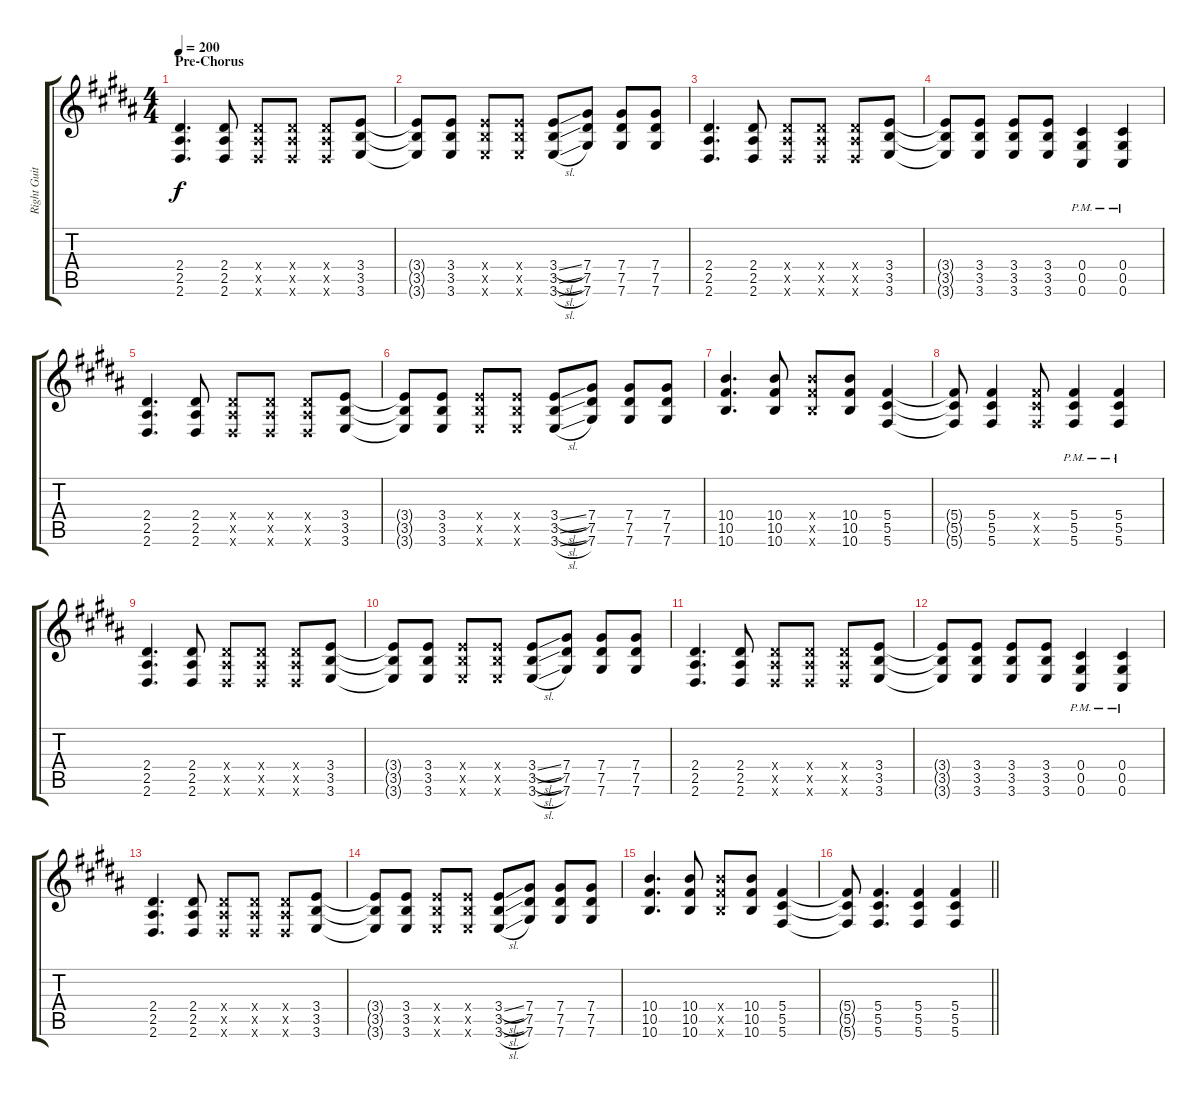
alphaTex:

\track ("Right Guitar" "Right Guit") {instrument distortionguitar}
\staff {score tabs}
\tuning (Eb4 Bb3 Gb3 Db3 Ab2 Db2) {hide}
\ts (4 4)
\section ("" "Pre-Chorus")
\tempo 200
\clef g2
\ks b
(2.4 2.5 2.6).4{d dy f} (2.4 2.5 2.6).8 (2.4{x} 2.5{x} 2.6{x}).8 (2.4{x} 2.5{x} 2.6{x}).8 (2.4{x} 2.5{x} 2.6{x}).8 (3.4 3.5 3.6).8 |
(3.4{t} 3.5{t} 3.6{t}).8 (3.4 3.5 3.6).8 (3.4{x} 3.5{x} 3.6{x}).8 (3.4{x} 3.5{x} 3.6{x}).8 (3.4{sl} 3.5{sl} 3.6{sl}).8 (7.4 7.5 7.6).8 (7.4 7.5 7.6).8 (7.4 7.5 7.6).8 |
(2.4 2.5 2.6).4{d} (2.4 2.5 2.6).8 (2.4{x} 2.5{x} 2.6{x}).8 (2.4{x} 2.5{x} 2.6{x}).8 (2.4{x} 2.5{x} 2.6{x}).8 (3.4 3.5 3.6).8 |
(3.4{t} 3.5{t} 3.6{t}).8 (3.4 3.5 3.6).8 (3.4 3.5 3.6).8 (3.4 3.5 3.6).8 (0.4{pm} 0.5{pm} 0.6{pm}).4 (0.4{pm} 0.5{pm} 0.6{pm}).4 |
(2.4 2.5 2.6).4{d} (2.4 2.5 2.6).8 (2.4{x} 2.5{x} 2.6{x}).8 (2.4{x} 2.5{x} 2.6{x}).8 (2.4{x} 2.5{x} 2.6{x}).8 (3.4 3.5 3.6).8 |
(3.4{t} 3.5{t} 3.6{t}).8 (3.4 3.5 3.6).8 (3.4{x} 3.5{x} 3.6{x}).8 (3.4{x} 3.5{x} 3.6{x}).8 (3.4{sl} 3.5{sl} 3.6{sl}).8 (7.4 7.5 7.6).8 (7.4 7.5 7.6).8 (7.4 7.5 7.6).8 |
(10.4 10.5 10.6).4{d} (10.4 10.5 10.6).8 (10.4{x} 10.5{x} 10.6{x}).8 (10.4 10.5 10.6).8 (5.4 5.5 5.6).4 |
(5.4{t} 5.5{t} 5.6{t}).8 (5.4 5.5 5.6).4 (5.4{x} 5.5{x} 5.6{x}).8 (5.4{pm} 5.5{pm} 5.6{pm}).4 (5.4{pm} 5.5{pm} 5.6{pm}).4 |
(2.4 2.5 2.6).4{d} (2.4 2.5 2.6).8 (2.4{x} 2.5{x} 2.6{x}).8 (2.4{x} 2.5{x} 2.6{x}).8 (2.4{x} 2.5{x} 2.6{x}).8 (3.4 3.5 3.6).8 |
(3.4{t} 3.5{t} 3.6{t}).8 (3.4 3.5 3.6).8 (3.4{x} 3.5{x} 3.6{x}).8 (3.4{x} 3.5{x} 3.6{x}).8 (3.4{sl} 3.5{sl} 3.6{sl}).8 (7.4 7.5 7.6).8 (7.4 7.5 7.6).8 (7.4 7.5 7.6).8 |
(2.4 2.5 2.6).4{d} (2.4 2.5 2.6).8 (2.4{x} 2.5{x} 2.6{x}).8 (2.4{x} 2.5{x} 2.6{x}).8 (2.4{x} 2.5{x} 2.6{x}).8 (3.4 3.5 3.6).8 |
(3.4{t} 3.5{t} 3.6{t}).8 (3.4 3.5 3.6).8 (3.4 3.5 3.6).8 (3.4 3.5 3.6).8 (0.4{pm} 0.5{pm} 0.6{pm}).4 (0.4{pm} 0.5{pm} 0.6{pm}).4 |
(2.4 2.5 2.6).4{d} (2.4 2.5 2.6).8 (2.4{x} 2.5{x} 2.6{x}).8 (2.4{x} 2.5{x} 2.6{x}).8 (2.4{x} 2.5{x} 2.6{x}).8 (3.4 3.5 3.6).8 |
(3.4{t} 3.5{t} 3.6{t}).8 (3.4 3.5 3.6).8 (3.4{x} 3.5{x} 3.6{x}).8 (3.4{x} 3.5{x} 3.6{x}).8 (3.4{sl} 3.5{sl} 3.6{sl}).8 (7.4 7.5 7.6).8 (7.4 7.5 7.6).8 (7.4 7.5 7.6).8 |
(10.4 10.5 10.6).4{d} (10.4 10.5 10.6).8 (10.4{x} 10.5{x} 10.6{x}).8 (10.4 10.5 10.6).8 (5.4 5.5 5.6).4 |
\barLineRight lightlight
(5.4{t} 5.5{t} 5.6{t}).8 (5.4 5.5 5.6).4{d} (5.4 5.5 5.6).4 (5.4 5.5 5.6).4
